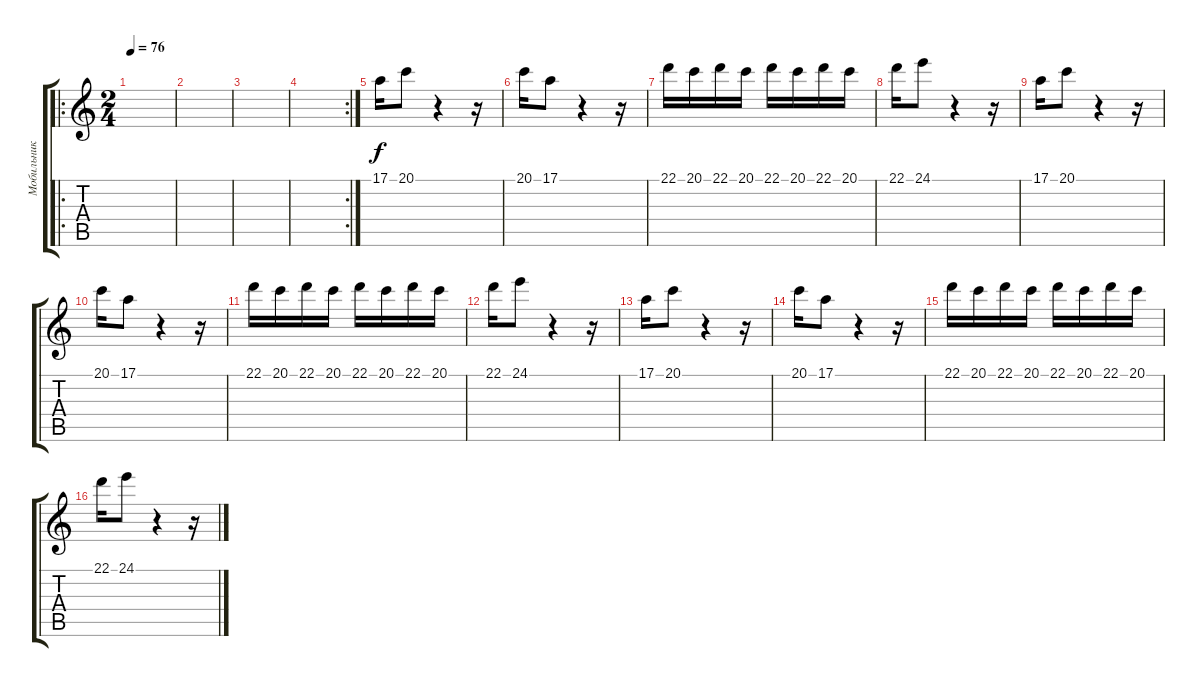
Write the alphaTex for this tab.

\track ("Мобильник" "Мобильник") {instrument recorder}
\staff {score tabs}
\tuning (E4 B3 G3 D3 A2 E2) {hide}
\ro
\ts (2 4)
\tempo 76
\clef g2
\ks c
|
|
|
\rc 2
|
17.1.16 20.1.8 r.4 r.16 |
20.1.16 17.1.8 r.4 r.16 |
22.1.16 20.1.16 22.1.16 20.1.16 22.1.16 20.1.16 22.1.16 20.1.16 |
22.1.16 24.1.8 r.4 r.16 |
17.1.16 20.1.8 r.4 r.16 |
20.1.16 17.1.8 r.4 r.16 |
22.1.16 20.1.16 22.1.16 20.1.16 22.1.16 20.1.16 22.1.16 20.1.16 |
22.1.16 24.1.8 r.4 r.16 |
17.1.16 20.1.8 r.4 r.16 |
20.1.16 17.1.8 r.4 r.16 |
22.1.16 20.1.16 22.1.16 20.1.16 22.1.16 20.1.16 22.1.16 20.1.16 |
22.1.16 24.1.8 r.4 r.16
